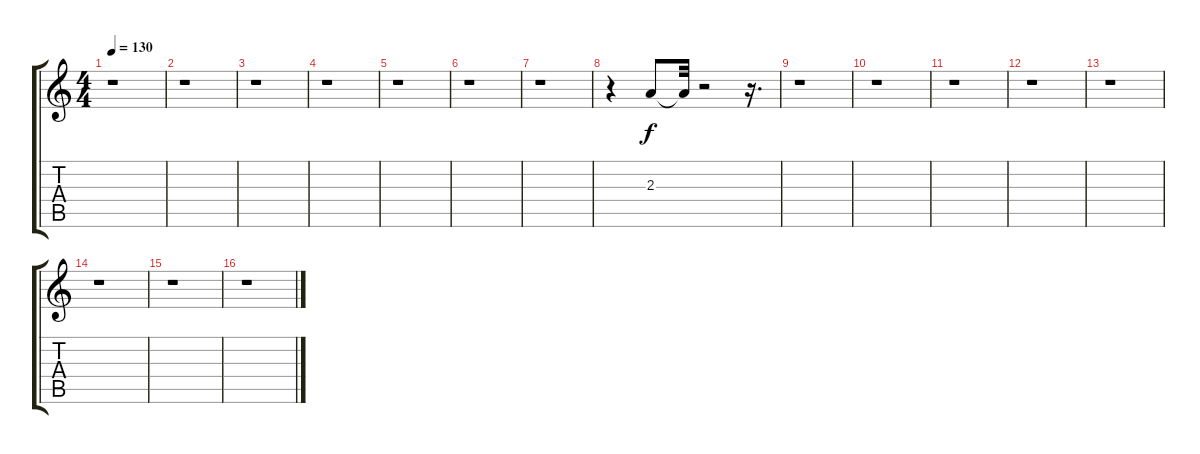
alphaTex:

\track "" {instrument distortionguitar}
\staff {score tabs}
\tuning (E4 B3 G3 D3 A2 E2) {hide}
\ts (4 4)
\tempo 130
\clef g2
\ks c
r.1{dy f} |
r.1 |
r.1 |
r.1 |
r.1 |
r.1 |
r.1 |
r.4 2.3.8 2.3{t}.32 r.2 r.16{d} |
r.1 |
r.1 |
r.1 |
r.1 |
r.1 |
r.1 |
r.1 |
r.1
